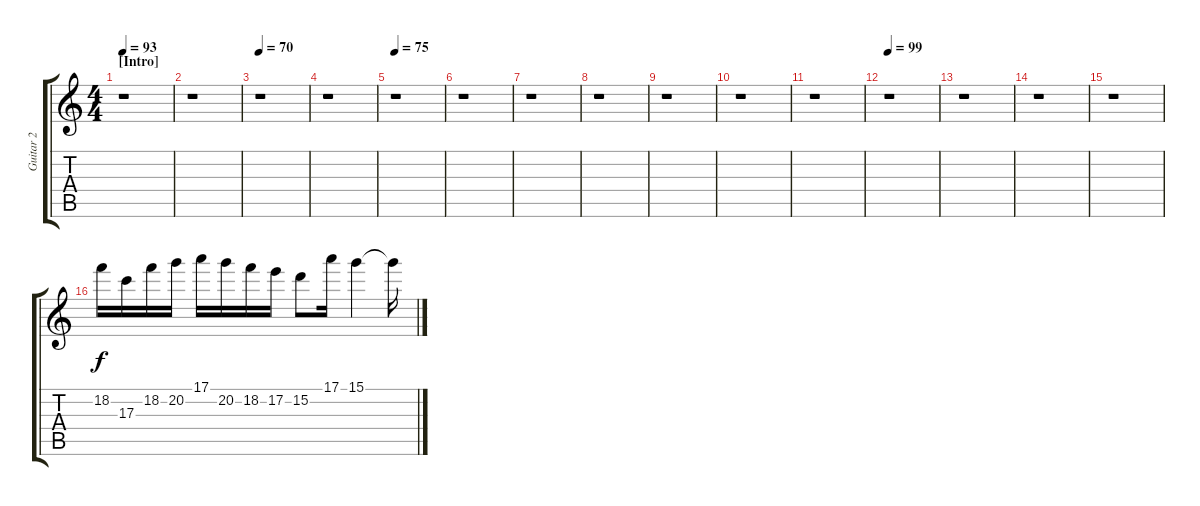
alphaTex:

\track ("Guitar 2" "Guitar 2") {instrument overdrivenguitar}
\staff {score tabs}
\tuning (E4 B3 G3 D3 A2 E2) {hide}
\ts (4 4)
\section ("" "[Intro]")
\tempo 93
\clef g2
\ks c
r.1{dy f instrument overdrivenguitar} |
r.1 |
\tempo 70
r.1 |
r.1 |
\tempo 75
r.1 |
r.1 |
r.1 |
r.1 |
r.1 |
r.1 |
r.1 |
\section ("" "")
\tempo 99
r.1 |
r.1 |
r.1 |
r.1 |
18.2.16 17.3.16 18.2.16 20.2.16 17.1.16 20.2.16 18.2.16 17.2.16 15.2.8 17.1.16 15.1.4 15.1{t}.16
